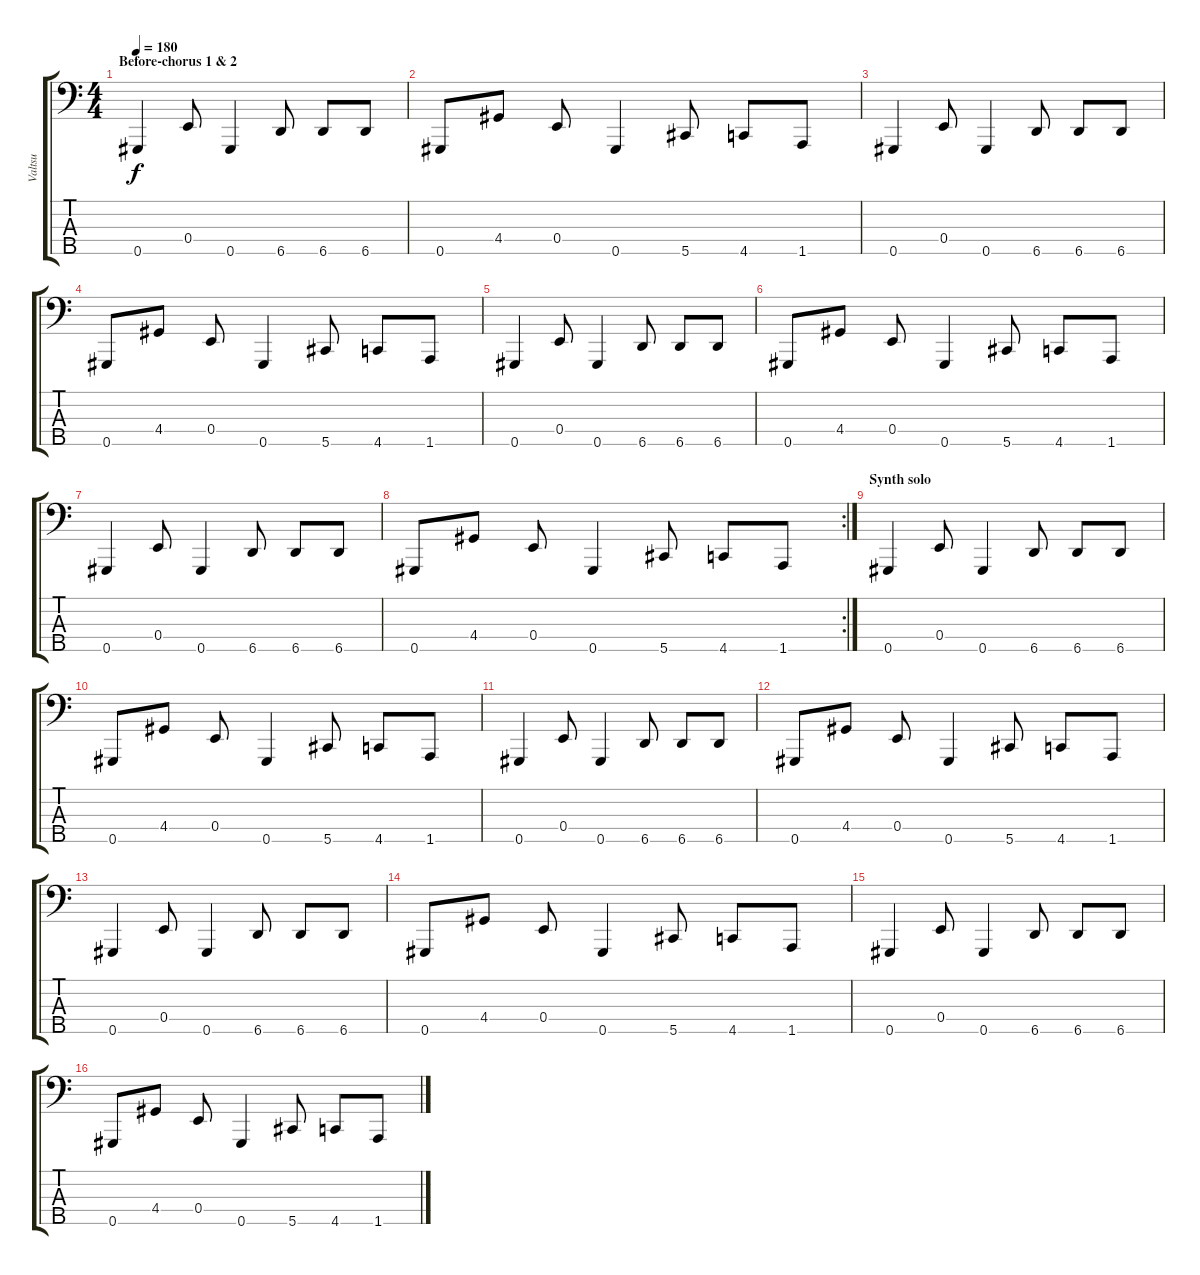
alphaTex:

\track ("Valtsu" "Valtsu") {instrument electricbasspick}
\staff {score tabs}
\tuning (G2 D2 A1 E1 Ab0) {hide}
\ts (4 4)
\section ("" "Before-chorus 1 & 2")
\tempo 180
\clef f4
\ks c
0.5.4{dy f} 0.4.8 0.5.4 6.5.8 6.5.8 6.5.8 |
0.5.8 4.4.8 0.4.8 0.5.4 5.5.8 4.5.8 1.5.8 |
0.5.4 0.4.8 0.5.4 6.5.8 6.5.8 6.5.8 |
0.5.8 4.4.8 0.4.8 0.5.4 5.5.8 4.5.8 1.5.8 |
0.5.4 0.4.8 0.5.4 6.5.8 6.5.8 6.5.8 |
0.5.8 4.4.8 0.4.8 0.5.4 5.5.8 4.5.8 1.5.8 |
0.5.4 0.4.8 0.5.4 6.5.8 6.5.8 6.5.8 |
\rc 2
0.5.8 4.4.8 0.4.8 0.5.4 5.5.8 4.5.8 1.5.8 |
\section ("" "Synth solo")
0.5.4 0.4.8 0.5.4 6.5.8 6.5.8 6.5.8 |
0.5.8 4.4.8 0.4.8 0.5.4 5.5.8 4.5.8 1.5.8 |
0.5.4 0.4.8 0.5.4 6.5.8 6.5.8 6.5.8 |
0.5.8 4.4.8 0.4.8 0.5.4 5.5.8 4.5.8 1.5.8 |
0.5.4 0.4.8 0.5.4 6.5.8 6.5.8 6.5.8 |
0.5.8 4.4.8 0.4.8 0.5.4 5.5.8 4.5.8 1.5.8 |
0.5.4 0.4.8 0.5.4 6.5.8 6.5.8 6.5.8 |
0.5.8 4.4.8 0.4.8 0.5.4 5.5.8 4.5.8 1.5.8
